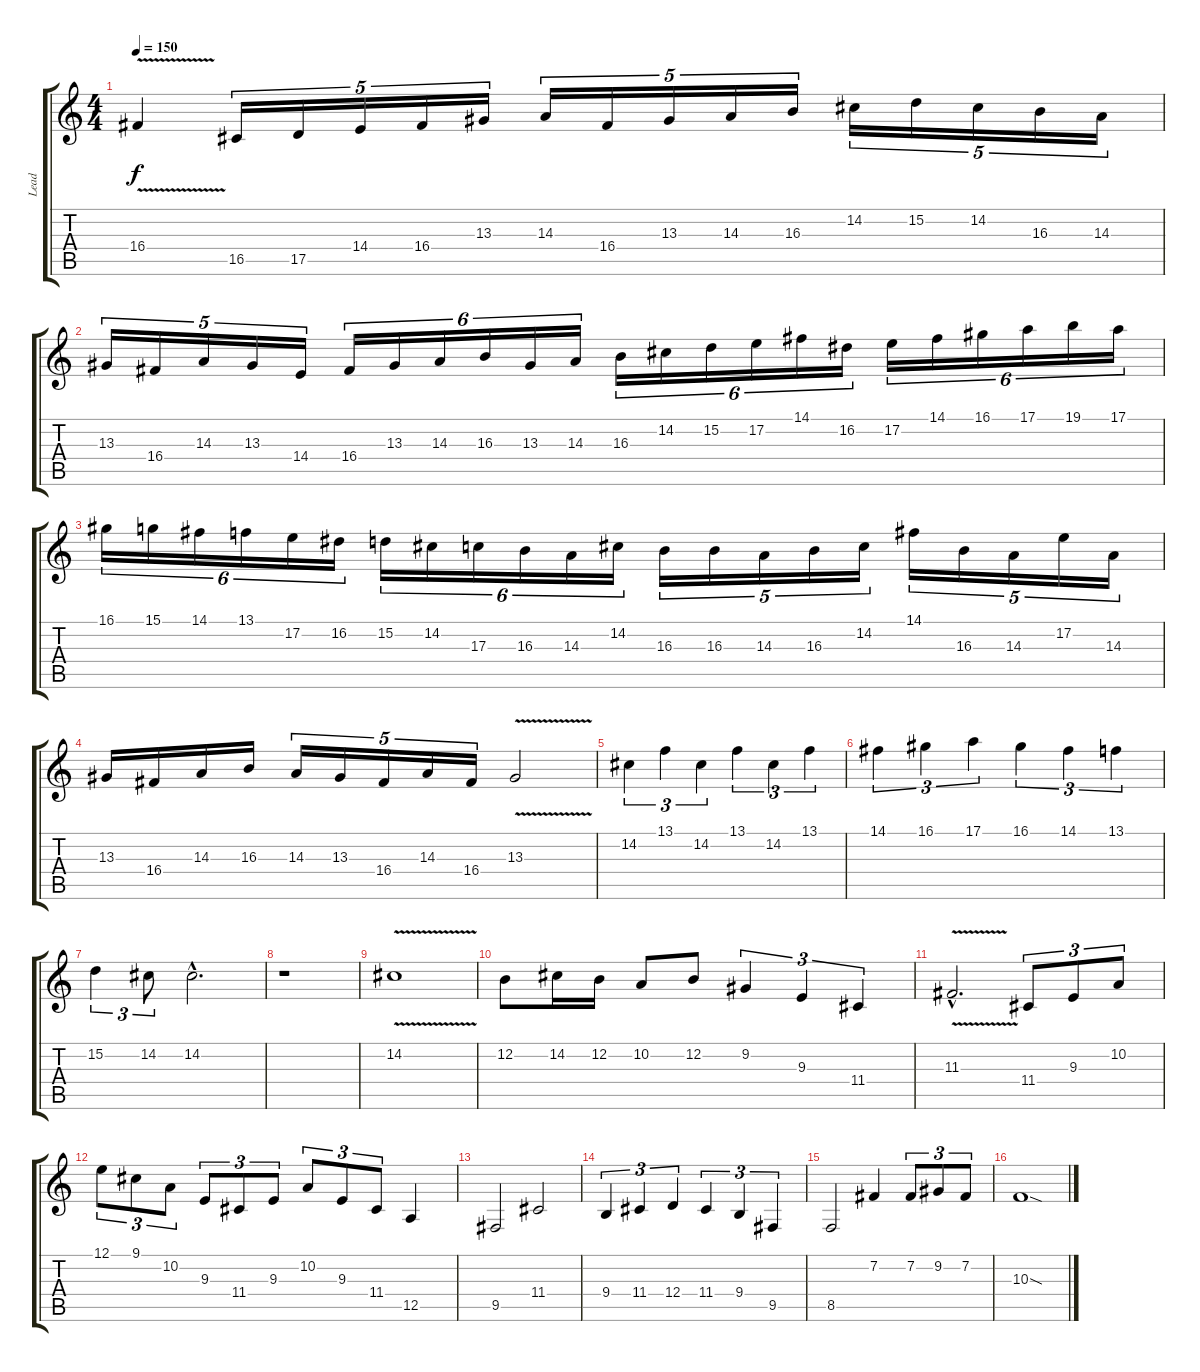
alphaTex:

\track ("Lead" "Lead") {instrument lead1square}
\staff {score tabs}
\tuning (E4 B3 G3 D3 A2 E2) {hide}
\ts (4 4)
\tempo 150
\clef g2
\ks c
16.4{v}.4{dy f} 16.5.16{tu (5 4)} 17.5.16{tu (5 4)} 14.4.16{tu (5 4)} 16.4.16{tu (5 4)} 13.3.16{tu (5 4)} 14.3.16{tu (5 4)} 16.4.16{tu (5 4)} 13.3.16{tu (5 4)} 14.3.16{tu (5 4)} 16.3.16{tu (5 4)} 14.2.16{tu (5 4)} 15.2.16{tu (5 4)} 14.2.16{tu (5 4)} 16.3.16{tu (5 4)} 14.3.16{tu (5 4)} |
13.3.16{tu (5 4)} 16.4.16{tu (5 4)} 14.3.16{tu (5 4)} 13.3.16{tu (5 4)} 14.4.16{tu (5 4)} 16.4.16{tu (6 4)} 13.3.16{tu (6 4)} 14.3.16{tu (6 4)} 16.3.16{tu (6 4)} 13.3.16{tu (6 4)} 14.3.16{tu (6 4)} 16.3.16{tu (6 4)} 14.2.16{tu (6 4)} 15.2.16{tu (6 4)} 17.2.16{tu (6 4)} 14.1.16{tu (6 4)} 16.2.16{tu (6 4)} 17.2.16{tu (6 4)} 14.1.16{tu (6 4)} 16.1.16{tu (6 4)} 17.1.16{tu (6 4)} 19.1.16{tu (6 4)} 17.1.16{tu (6 4)} |
16.1.16{tu (6 4)} 15.1.16{tu (6 4)} 14.1.16{tu (6 4)} 13.1.16{tu (6 4)} 17.2.16{tu (6 4)} 16.2.16{tu (6 4)} 15.2.16{tu (6 4)} 14.2.16{tu (6 4)} 17.3.16{tu (6 4)} 16.3.16{tu (6 4)} 14.3.16{tu (6 4)} 14.2.16{tu (6 4)} 16.3.16{tu (5 4)} 16.3.16{tu (5 4)} 14.3.16{tu (5 4)} 16.3.16{tu (5 4)} 14.2.16{tu (5 4)} 14.1.16{tu (5 4)} 16.3.16{tu (5 4)} 14.3.16{tu (5 4)} 17.2.16{tu (5 4)} 14.3.16{tu (5 4)} |
13.3.16 16.4.16 14.3.16 16.3.16 14.3.16{tu (5 4)} 13.3.16{tu (5 4)} 16.4.16{tu (5 4)} 14.3.16{tu (5 4)} 16.4.16{tu (5 4)} 13.3{v}.2 |
14.2.4{tu (3 2)} 13.1.4{tu (3 2)} 14.2.4{tu (3 2)} 13.1.4{tu (3 2)} 14.2.4{tu (3 2)} 13.1.4{tu (3 2)} |
14.1.4{tu (3 2)} 16.1.4{tu (3 2)} 17.1.4{tu (3 2)} 16.1.4{tu (3 2)} 14.1.4{tu (3 2)} 13.1.4{tu (3 2)} |
15.2.4{tu (3 2)} 14.2.8{tu (3 2)} 14.2{hac}.2{d} |
r.1 |
14.2{v}.1 |
12.2.8 14.2.16 12.2.16 10.2.8 12.2.8 9.2.4{tu (3 2)} 9.3.4{tu (3 2)} 11.4.4{tu (3 2)} |
11.3{v hac}.2{d} 11.4.8{tu (3 2)} 9.3.8{tu (3 2)} 10.2.8{tu (3 2)} |
12.1.8{tu (3 2)} 9.1.8{tu (3 2)} 10.2.8{tu (3 2)} 9.3.8{tu (3 2)} 11.4.8{tu (3 2)} 9.3.8{tu (3 2)} 10.2.8{tu (3 2)} 9.3.8{tu (3 2)} 11.4.8{tu (3 2)} 12.5.4 |
9.5.2 11.4.2 |
9.4.4{tu (3 2)} 11.4.4{tu (3 2)} 12.4.4{tu (3 2)} 11.4.4{tu (3 2)} 9.4.4{tu (3 2)} 9.5.4{tu (3 2)} |
8.5.2 7.2.4 7.2.8{tu (3 2)} 9.2.8{tu (3 2)} 7.2.8{tu (3 2)} |
10.3{sod}.1
